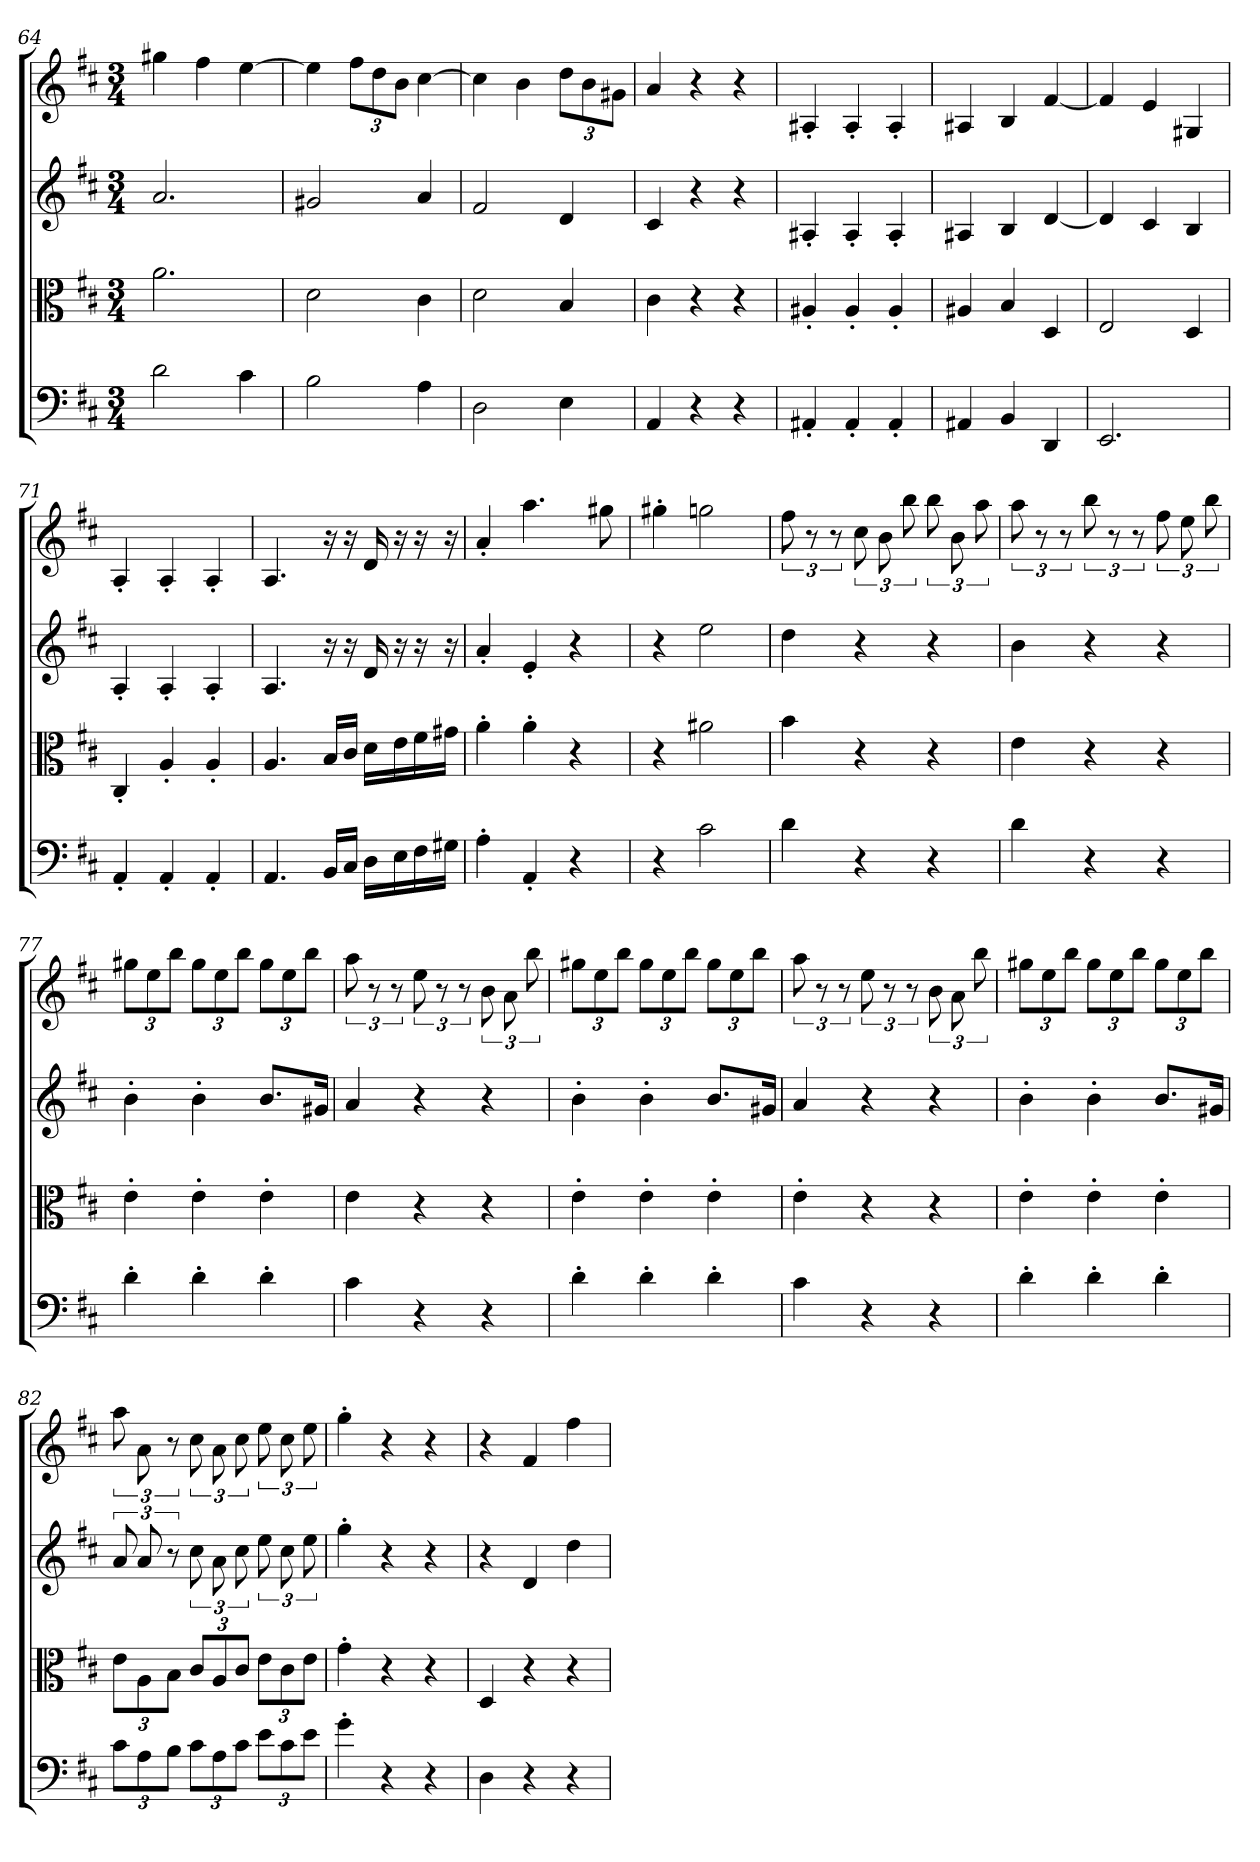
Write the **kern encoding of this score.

**kern	**kern	**kern	**kern
*part4	*part3	*part2	*part1
*staff4	*staff3	*staff2	*staff1
*clefF4	*clefC3	*clefG2	*clefG2
*k[f#c#]	*k[f#c#]	*k[f#c#]	*k[f#c#]
*D:	*D:	*D:	*D:
*M3/4	*M3/4	*M3/4	*M3/4
=64	=64	=64	=64
2d\	2.a\	2.a/	4gg#X\
.	.	.	4ff#\
4c#\	.	.	[4ee\
=65	=65	=65	=65
2B\	2d\	2g#X/	4ee\]
.	.	.	12ff#\L
.	.	.	12dd\
.	.	.	12b\J
4A\	4c#\	4a/	[4cc#\
=66	=66	=66	=66
2D\	2d\	2f#/	4cc#\]
.	.	.	4b\
4E\	4B/	4d/	12dd\L
.	.	.	12b\
.	.	.	12g#X\J
=67	=67	=67	=67
4AA/	4c#\	4c#/	4a/
4r	4r	4r	4r
4r	4r	4r	4r
=68	=68	=68	=68
4AA#X'/	4A#X'/	4A#X'/	4A#X'/
4AA#'/	4A#'/	4A#'/	4A#'/
4AA#'/	4A#'/	4A#'/	4A#'/
=69	=69	=69	=69
4AA#X/	4A#X/	4A#X/	4A#X/
4BB/	4B/	4B/	4B/
4DD/	4D/	[4d/	[4f#/
=70	=70	=70	=70
2.EE/	2E/	4d/]	4f#/]
.	.	4c#/	4e/
.	4D/	4B/	4G#X/
=71	=71	=71	=71
4AA'/	4C#'/	4A'/	4A'/
4AA'/	4A'/	4A'/	4A'/
4AA'/	4A'/	4A'/	4A'/
=72	=72	=72	=72
4.AA/	4.A/	4.A/	4.A/
16BB/LL	16B/LL	16r	16r
16C#/JJ	16c#/JJ	16r	16r
16D\LL	16d\LL	16d/	16d/
16E\	16e\	16r	16r
16F#\	16f#\	16r	16r
16G#X\JJ	16g#X\JJ	16r	16r
=73	=73	=73	=73
4A'\	4a'\	4a'/	4a'/
4AA'/	4a'\	4e'/	4.aa\
4r	4r	4r	.
.	.	.	8gg#X\
=74	=74	=74	=74
4r	4r	4r	4gg#X'\
2c#\	2a#X\	2ee\	2ggn\
=75	=75	=75	=75
4d\	4b\	4dd\	12ff#\
.	.	.	12r
.	.	.	12r
4r	4r	4r	12cc#\
.	.	.	12b\
.	.	.	12bb\
4r	4r	4r	12bb\
.	.	.	12b\
.	.	.	12aa\
=76	=76	=76	=76
4d\	4e\	4b\	12aa\
.	.	.	12r
.	.	.	12r
4r	4r	4r	12bb\
.	.	.	12r
.	.	.	12r
4r	4r	4r	12ff#\
.	.	.	12ee\
.	.	.	12bb\
=77	=77	=77	=77
4d'\	4e'\	4b'\	12gg#X\L
.	.	.	12ee\
.	.	.	12bb\J
4d'\	4e'\	4b'\	12gg#\L
.	.	.	12ee\
.	.	.	12bb\J
4d'\	4e'\	8.b/L	12gg#\L
.	.	.	12ee\
.	.	.	12bb\J
.	.	16g#X/Jk	.
=78	=78	=78	=78
4c#\	4e\	4a/	12aa\
.	.	.	12r
.	.	.	12r
4r	4r	4r	12ee\
.	.	.	12r
.	.	.	12r
4r	4r	4r	12b\
.	.	.	12a\
.	.	.	12bb\
=79	=79	=79	=79
4d'\	4e'\	4b'\	12gg#X\L
.	.	.	12ee\
.	.	.	12bb\J
4d'\	4e'\	4b'\	12gg#\L
.	.	.	12ee\
.	.	.	12bb\J
4d'\	4e'\	8.b/L	12gg#\L
.	.	.	12ee\
.	.	.	12bb\J
.	.	16g#X/Jk	.
=80	=80	=80	=80
4c#\	4e'\	4a/	12aa\
.	.	.	12r
.	.	.	12r
4r	4r	4r	12ee\
.	.	.	12r
.	.	.	12r
4r	4r	4r	12b\
.	.	.	12a\
.	.	.	12bb\
=81	=81	=81	=81
4d'\	4e'\	4b'\	12gg#X\L
.	.	.	12ee\
.	.	.	12bb\J
4d'\	4e'\	4b'\	12gg#\L
.	.	.	12ee\
.	.	.	12bb\J
4d'\	4e'\	8.b/L	12gg#\L
.	.	.	12ee\
.	.	.	12bb\J
.	.	16g#X/Jk	.
=82	=82	=82	=82
12c#\L	12e\L	12a/	12aa\
12A\	12A\	12a/	12a\
12B\J	12B\J	12r	12r
12c#\L	12c#/L	12cc#\	12cc#\
12A\	12A/	12a\	12a\
12c#\J	12c#/J	12cc#\	12cc#\
12e\L	12e\L	12ee\	12ee\
12c#\	12c#\	12cc#\	12cc#\
12e\J	12e\J	12ee\	12ee\
=83	=83	=83	=83
4g'\	4g'\	4gg'\	4gg'\
4r	4r	4r	4r
4r	4r	4r	4r
=84	=84	=84	=84
4D\	4D/	4r	4r
4r	4r	4d/	4f#/
4r	4r	4dd\	4ff#\
=	=	=	=
*-	*-	*-	*-
